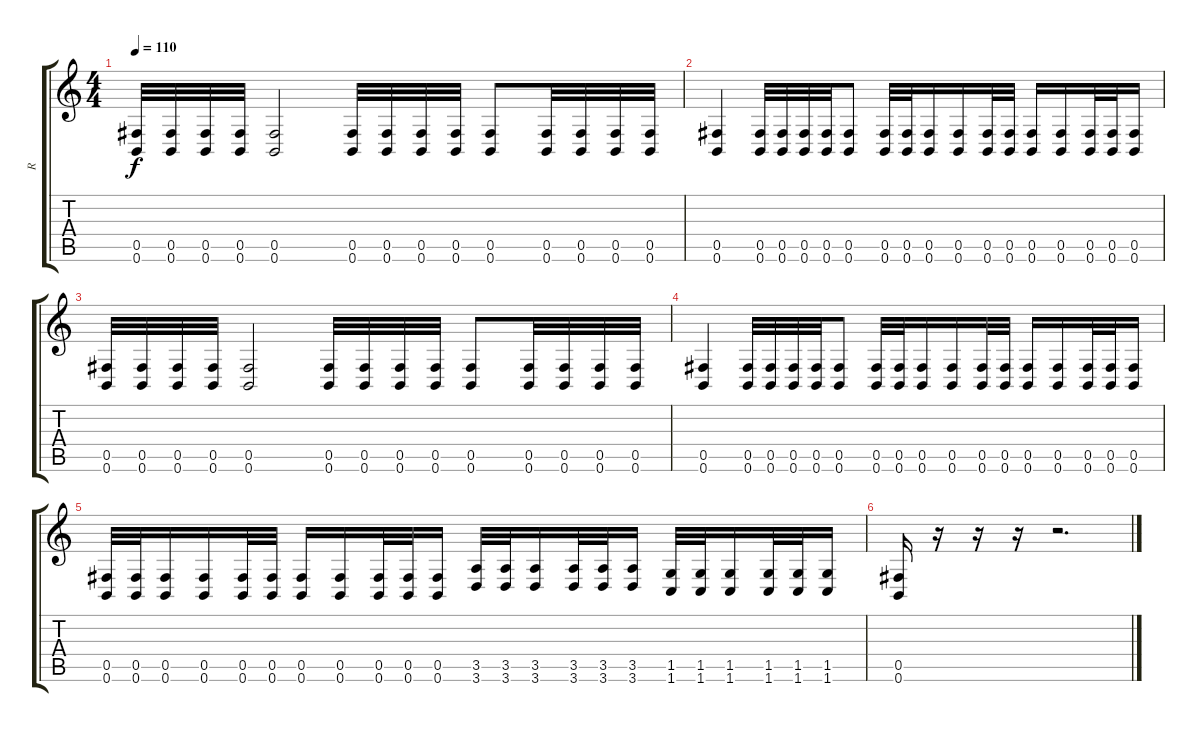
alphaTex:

\track ("R" "R") {instrument distortionguitar}
\staff {score tabs}
\tuning (Db4 Ab3 E3 B2 Gb2 B1) {hide}
\ts (4 4)
\tempo 110
\clef g2
\ks c
(0.5 0.6).32{dy f} (0.5 0.6).32 (0.5 0.6).32 (0.5 0.6).32 (0.5 0.6).2 (0.5 0.6).32 (0.5 0.6).32 (0.5 0.6).32 (0.5 0.6).32 (0.5 0.6).8 (0.5 0.6).32 (0.5 0.6).32 (0.5 0.6).32 (0.5 0.6).32 |
(0.5 0.6).4 (0.5 0.6).32 (0.5 0.6).32 (0.5 0.6).32 (0.5 0.6).32 (0.5 0.6).8 (0.5 0.6).32 (0.5 0.6).32 (0.5 0.6).16 (0.5 0.6).16 (0.5 0.6).32 (0.5 0.6).32 (0.5 0.6).16 (0.5 0.6).16 (0.5 0.6).32 (0.5 0.6).32 (0.5 0.6).16 |
(0.5 0.6).32 (0.5 0.6).32 (0.5 0.6).32 (0.5 0.6).32 (0.5 0.6).2 (0.5 0.6).32 (0.5 0.6).32 (0.5 0.6).32 (0.5 0.6).32 (0.5 0.6).8 (0.5 0.6).32 (0.5 0.6).32 (0.5 0.6).32 (0.5 0.6).32 |
(0.5 0.6).4 (0.5 0.6).32 (0.5 0.6).32 (0.5 0.6).32 (0.5 0.6).32 (0.5 0.6).8 (0.5 0.6).32 (0.5 0.6).32 (0.5 0.6).16 (0.5 0.6).16 (0.5 0.6).32 (0.5 0.6).32 (0.5 0.6).16 (0.5 0.6).16 (0.5 0.6).32 (0.5 0.6).32 (0.5 0.6).16 |
(0.5 0.6).32 (0.5 0.6).32 (0.5 0.6).16 (0.5 0.6).16 (0.5 0.6).32 (0.5 0.6).32 (0.5 0.6).16 (0.5 0.6).16 (0.5 0.6).32 (0.5 0.6).32 (0.5 0.6).16 (3.5 3.6).32 (3.5 3.6).32 (3.5 3.6).16 (3.5 3.6).32 (3.5 3.6).32 (3.5 3.6).16 (1.5 1.6).32 (1.5 1.6).32 (1.5 1.6).16 (1.5 1.6).32 (1.5 1.6).32 (1.5 1.6).16 |
(0.5 0.6).16 r.16 r.16 r.16 r.2{d}
